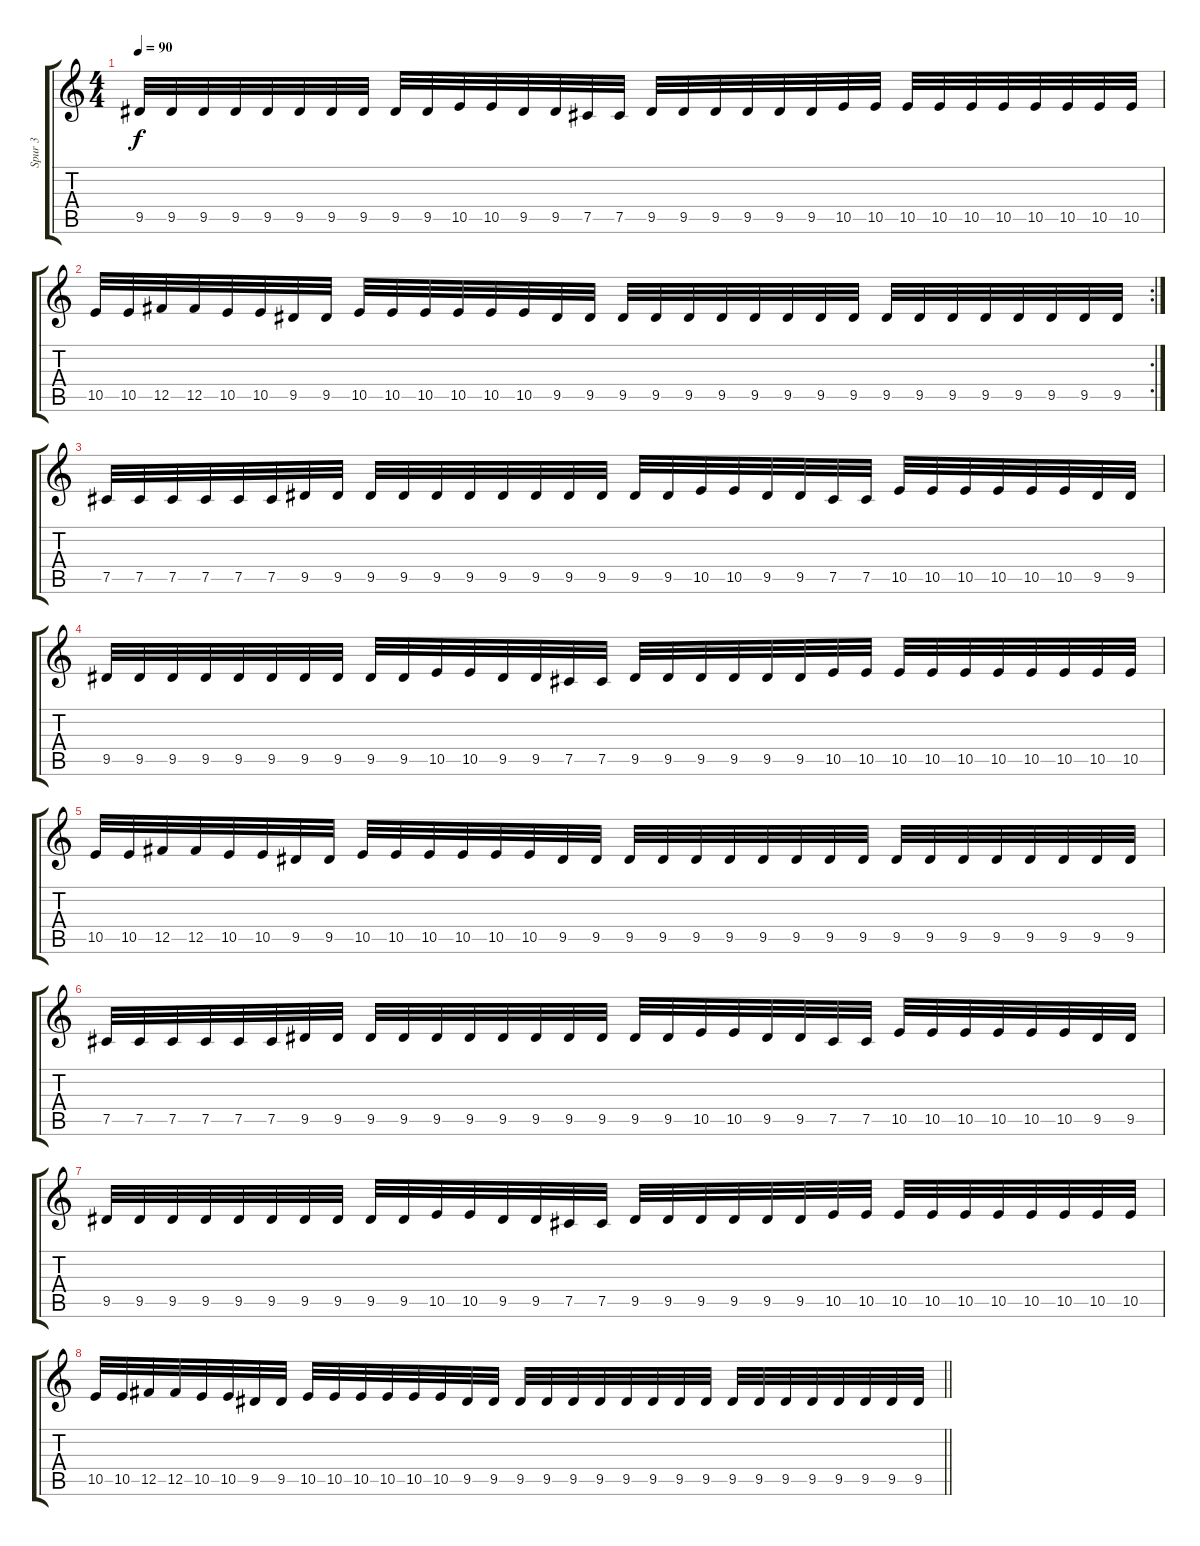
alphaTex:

\track ("Spur 3" "Spur 3") {instrument distortionguitar}
\staff {score tabs}
\tuning (Db4 Ab3 E3 B2 Gb2 Db2) {hide}
\ts (4 4)
\tempo 90
\clef g2
\ks c
9.5.32{dy f} 9.5.32 9.5.32 9.5.32 9.5.32 9.5.32 9.5.32 9.5.32 9.5.32 9.5.32 10.5.32 10.5.32 9.5.32 9.5.32 7.5.32 7.5.32 9.5.32 9.5.32 9.5.32 9.5.32 9.5.32 9.5.32 10.5.32 10.5.32 10.5.32 10.5.32 10.5.32 10.5.32 10.5.32 10.5.32 10.5.32 10.5.32 |
\rc 2
10.5.32 10.5.32 12.5.32 12.5.32 10.5.32 10.5.32 9.5.32 9.5.32 10.5.32 10.5.32 10.5.32 10.5.32 10.5.32 10.5.32 9.5.32 9.5.32 9.5.32 9.5.32 9.5.32 9.5.32 9.5.32 9.5.32 9.5.32 9.5.32 9.5.32 9.5.32 9.5.32 9.5.32 9.5.32 9.5.32 9.5.32 9.5.32 |
7.5.32 7.5.32 7.5.32 7.5.32 7.5.32 7.5.32 9.5.32 9.5.32 9.5.32 9.5.32 9.5.32 9.5.32 9.5.32 9.5.32 9.5.32 9.5.32 9.5.32 9.5.32 10.5.32 10.5.32 9.5.32 9.5.32 7.5.32 7.5.32 10.5.32 10.5.32 10.5.32 10.5.32 10.5.32 10.5.32 9.5.32 9.5.32 |
9.5.32 9.5.32 9.5.32 9.5.32 9.5.32 9.5.32 9.5.32 9.5.32 9.5.32 9.5.32 10.5.32 10.5.32 9.5.32 9.5.32 7.5.32 7.5.32 9.5.32 9.5.32 9.5.32 9.5.32 9.5.32 9.5.32 10.5.32 10.5.32 10.5.32 10.5.32 10.5.32 10.5.32 10.5.32 10.5.32 10.5.32 10.5.32 |
10.5.32 10.5.32 12.5.32 12.5.32 10.5.32 10.5.32 9.5.32 9.5.32 10.5.32 10.5.32 10.5.32 10.5.32 10.5.32 10.5.32 9.5.32 9.5.32 9.5.32 9.5.32 9.5.32 9.5.32 9.5.32 9.5.32 9.5.32 9.5.32 9.5.32 9.5.32 9.5.32 9.5.32 9.5.32 9.5.32 9.5.32 9.5.32 |
7.5.32 7.5.32 7.5.32 7.5.32 7.5.32 7.5.32 9.5.32 9.5.32 9.5.32 9.5.32 9.5.32 9.5.32 9.5.32 9.5.32 9.5.32 9.5.32 9.5.32 9.5.32 10.5.32 10.5.32 9.5.32 9.5.32 7.5.32 7.5.32 10.5.32 10.5.32 10.5.32 10.5.32 10.5.32 10.5.32 9.5.32 9.5.32 |
9.5.32 9.5.32 9.5.32 9.5.32 9.5.32 9.5.32 9.5.32 9.5.32 9.5.32 9.5.32 10.5.32 10.5.32 9.5.32 9.5.32 7.5.32 7.5.32 9.5.32 9.5.32 9.5.32 9.5.32 9.5.32 9.5.32 10.5.32 10.5.32 10.5.32 10.5.32 10.5.32 10.5.32 10.5.32 10.5.32 10.5.32 10.5.32 |
\barLineRight lightlight
10.5.32 10.5.32 12.5.32 12.5.32 10.5.32 10.5.32 9.5.32 9.5.32 10.5.32 10.5.32 10.5.32 10.5.32 10.5.32 10.5.32 9.5.32 9.5.32 9.5.32 9.5.32 9.5.32 9.5.32 9.5.32 9.5.32 9.5.32 9.5.32 9.5.32 9.5.32 9.5.32 9.5.32 9.5.32 9.5.32 9.5.32 9.5.32
